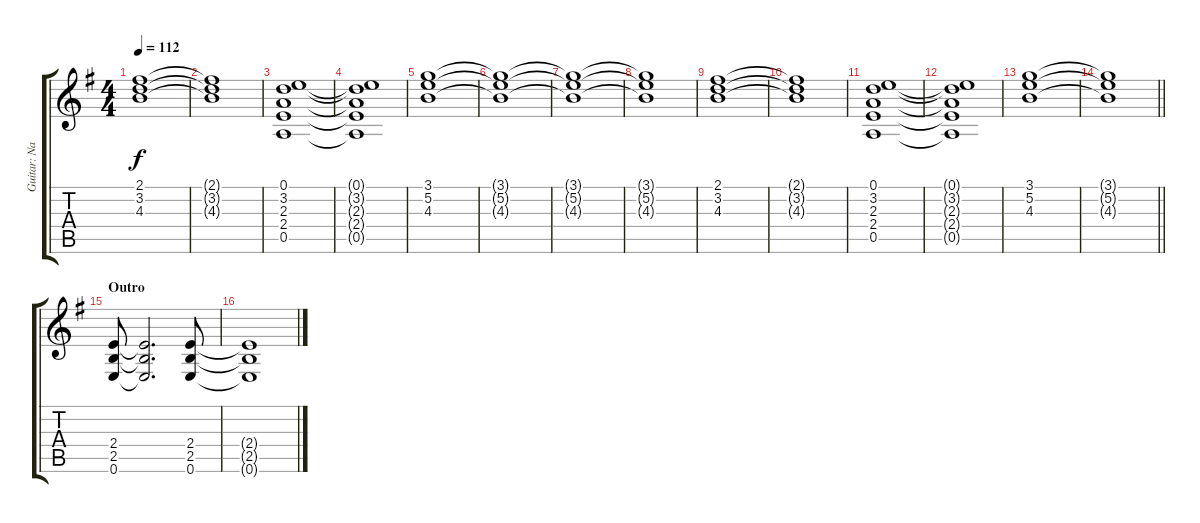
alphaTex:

\track ("Guitar: Nancy" "Guitar: Na") {instrument distortionguitar}
\staff {score tabs}
\tuning (E4 B3 G3 D3 A2 E2) {hide}
\ts (4 4)
\tempo 112
\clef g2
\ks g
(2.1 3.2 4.3).1{dy f} |
(2.1{t} 3.2{t} 4.3{t}).1 |
(0.1 3.2 2.3 2.4 0.5).1 |
(0.1{t} 3.2{t} 2.3{t} 2.4{t} 0.5{t}).1 |
(3.1 5.2 4.3).1 |
(3.1{t} 5.2{t} 4.3{t}).1 |
(3.1{t} 5.2{t} 4.3{t}).1 |
(3.1{t} 5.2{t} 4.3{t}).1 |
(2.1 3.2 4.3).1 |
(2.1{t} 3.2{t} 4.3{t}).1 |
(0.1 3.2 2.3 2.4 0.5).1 |
(0.1{t} 3.2{t} 2.3{t} 2.4{t} 0.5{t}).1 |
(3.1 5.2 4.3).1 |
\barLineRight lightlight
(3.1{t} 5.2{t} 4.3{t}).1 |
\section ("" "Outro")
(2.4 2.5 0.6).8 (2.4{t} 2.5{t} 0.6{t}).2{d} (2.4 2.5 0.6).8 |
(2.4{t} 2.5{t} 0.6{t}).1
